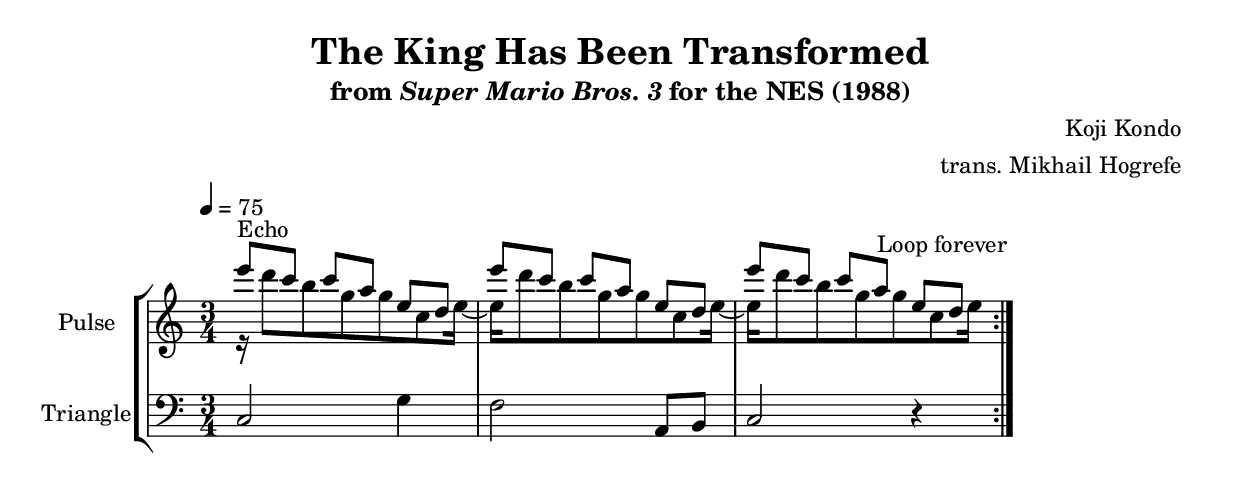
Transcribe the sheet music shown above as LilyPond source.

\version "2.22.0"

\book {
    \header {
        title = "The King Has Been Transformed"
        subtitle = \markup { "from" {\italic "Super Mario Bros. 3"} "for the NES (1988)" }
        composer = "Koji Kondo"
        arranger = "trans. Mikhail Hogrefe"
    }

    \score {
        {
            \new StaffGroup <<
                \new Staff \relative c''' {
                    \set Staff.instrumentName = "Pulse"
                    \set Staff.shortInstrumentName = "P."
\time 3/4
\set Timing.beamExceptions = #'()
\tempo 4 = 75
                    \repeat volta 2 {
<<{
e8^\markup{Echo} c c a e d |
e'8 c c a e d |
e'8 c c a e d |
}\\{
r16 d'8 b g g c, e16 ~ |
e16 d'8 b g g c, e16 ~ |
e16 d'8 b g g c, e16 |
}>>
                    }
\once \override Score.RehearsalMark.self-alignment-X = #RIGHT
\mark \markup { \fontsize #-2 "Loop forever" }
                }

                \new Staff \relative c {
                    \set Staff.instrumentName = "Triangle"
                    \set Staff.shortInstrumentName = "T."
\set Timing.beamExceptions = #'()
\clef bass
c2 g'4 |
f2 a,8 b |
c2 r4 |
                }
            >>
        }
        \layout {
            \context {
                \Staff
                \RemoveEmptyStaves
            }
            \context {
                \DrumStaff
                \RemoveEmptyStaves
            }
        }
    }
}
